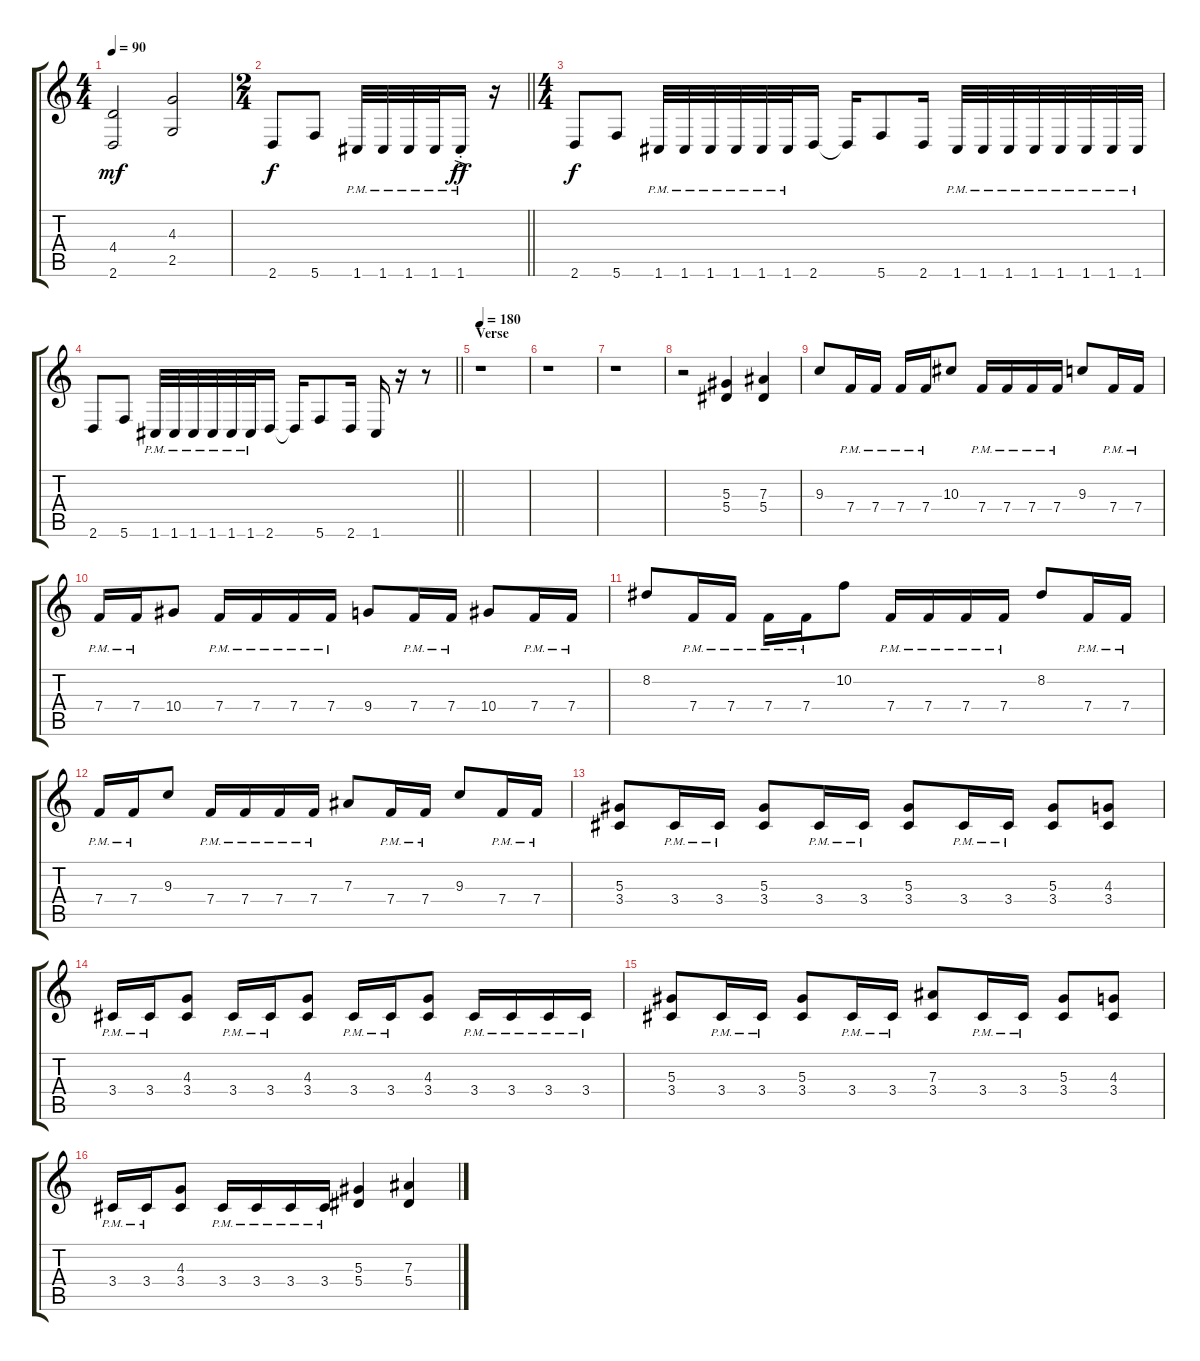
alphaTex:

\track "" {instrument distortionguitar}
\staff {score tabs}
\tuning (C4 G3 Eb3 Bb2 F2 C2) {hide}
\ts (4 4)
\tempo 90
\clef g2
\ks c
(4.4 2.6).2{dy mf} (4.3 2.5).2 |
\ts (2 4)
\barLineRight lightlight
2.6.8{dy f} 5.6.8 1.6{pm}.32 1.6{pm}.32 1.6{pm}.32 1.6{pm}.32 1.6{ac pm st}.16{dy ff} r.16 |
\ts (4 4)
\section ("" "")
2.6.8{dy f} 5.6.8 1.6{pm}.32 1.6{pm}.32 1.6{pm}.32 1.6{pm}.32 1.6{pm}.32 1.6{pm}.32 2.6.16 2.6{t}.16 5.6.8 2.6.16 1.6{pm}.32 1.6{pm}.32 1.6{pm}.32 1.6{pm}.32 1.6{pm}.32 1.6{pm}.32 1.6{pm}.32 1.6{pm}.32 |
\barLineRight lightlight
2.6.8 5.6.8 1.6{pm}.32 1.6{pm}.32 1.6{pm}.32 1.6{pm}.32 1.6{pm}.32 1.6{pm}.32 2.6.16 2.6{t}.16 5.6.8 2.6.16 1.6.16 r.16 r.8 |
\section ("" "Verse")
\tempo 180
r.1 |
r.1 |
r.1 |
r.2 (5.3 5.4).4 (7.3 5.4).4 |
9.3.8 7.4{pm}.16 7.4{pm}.16 7.4{pm}.16 7.4{pm}.16 10.3.8 7.4{pm}.16 7.4{pm}.16 7.4{pm}.16 7.4{pm}.16 9.3.8 7.4{pm}.16 7.4{pm}.16 |
7.4{pm}.16 7.4{pm}.16 10.4.8 7.4{pm}.16 7.4{pm}.16 7.4{pm}.16 7.4{pm}.16 9.4.8 7.4{pm}.16 7.4{pm}.16 10.4.8 7.4{pm}.16 7.4{pm}.16 |
8.2.8 7.4{pm}.16 7.4{pm}.16 7.4{pm}.16 7.4{pm}.16 10.2.8 7.4{pm}.16 7.4{pm}.16 7.4{pm}.16 7.4{pm}.16 8.2.8 7.4{pm}.16 7.4{pm}.16 |
7.4{pm}.16 7.4{pm}.16 9.3.8 7.4{pm}.16 7.4{pm}.16 7.4{pm}.16 7.4{pm}.16 7.3.8 7.4{pm}.16 7.4{pm}.16 9.3.8 7.4{pm}.16 7.4{pm}.16 |
(5.3 3.4).8 3.4{pm}.16 3.4{pm}.16 (5.3 3.4).8 3.4{pm}.16 3.4{pm}.16 (5.3 3.4).8 3.4{pm}.16 3.4{pm}.16 (5.3 3.4).8 (4.3 3.4).8 |
3.4{pm}.16 3.4{pm}.16 (4.3 3.4).8 3.4{pm}.16 3.4{pm}.16 (4.3 3.4).8 3.4{pm}.16 3.4{pm}.16 (4.3 3.4).8 3.4{pm}.16 3.4{pm}.16 3.4{pm}.16 3.4{pm}.16 |
(5.3 3.4).8 3.4{pm}.16 3.4{pm}.16 (5.3 3.4).8 3.4{pm}.16 3.4{pm}.16 (7.3 3.4).8 3.4{pm}.16 3.4{pm}.16 (5.3 3.4).8 (4.3 3.4).8 |
3.4{pm}.16 3.4{pm}.16 (4.3 3.4).8 3.4{pm}.16 3.4{pm}.16 3.4{pm}.16 3.4{pm}.16 (5.3 5.4).4 (7.3 5.4).4
